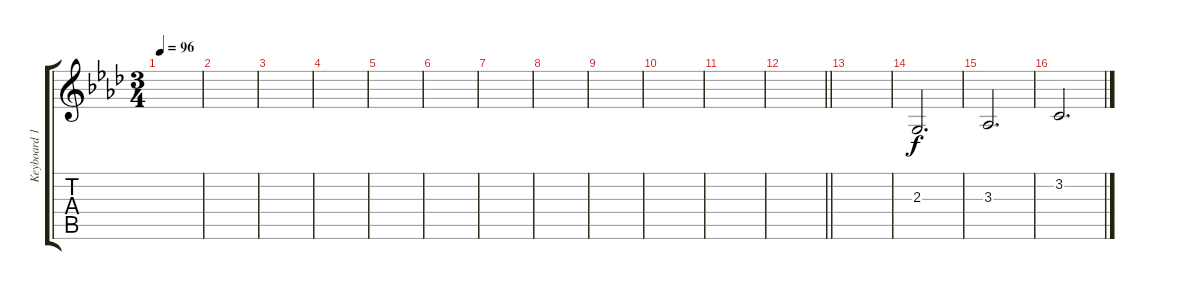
\track ("Keyboard 1" "Keyboard 1") {instrument flute}
\staff {score tabs}
\tuning (D4 A3 F3 C3 G2 D2) {hide}
\ts (3 4)
\tempo 96
\clef g2
\ks fminor
|
|
|
|
|
|
|
|
|
|
|
\barLineRight lightlight
|
|
2.3.2{d} |
3.3.2{d} |
3.2.2{d}
